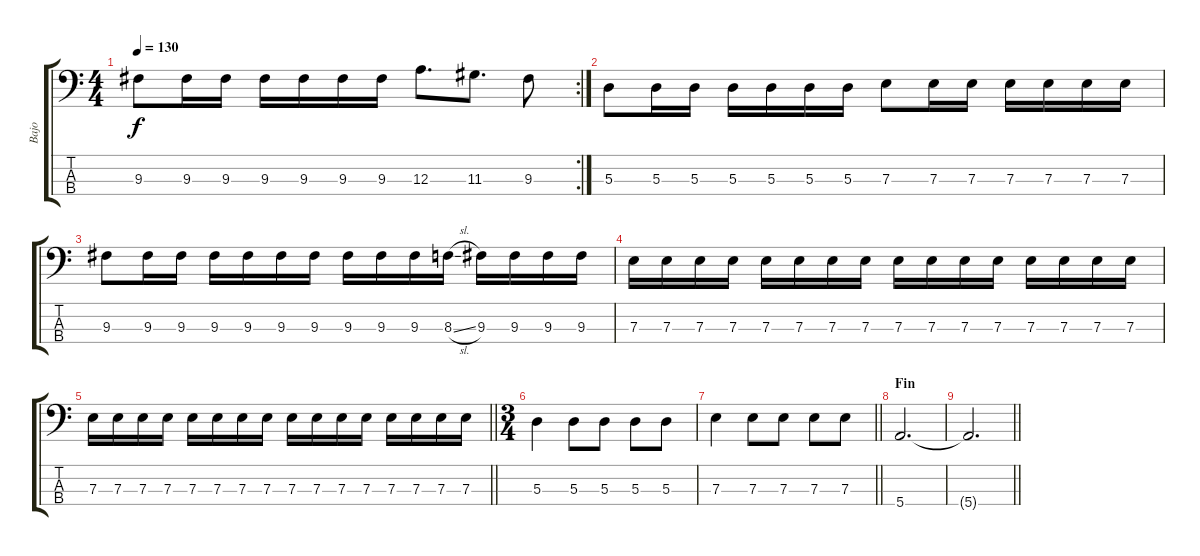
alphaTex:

\track ("Bajo" "Bajo") {instrument electricbasspick}
\staff {score tabs}
\tuning (G2 D2 A1 E1) {hide}
\rc 2
\ts (4 4)
\tempo 130
\clef f4
\ks c
9.3.8{dy f} 9.3.16 9.3.16 9.3.16 9.3.16 9.3.16 9.3.16 12.3.8{d} 11.3.8{d} 9.3.8 |
5.3.8 5.3.16 5.3.16 5.3.16 5.3.16 5.3.16 5.3.16 7.3.8 7.3.16 7.3.16 7.3.16 7.3.16 7.3.16 7.3.16 |
9.3.8 9.3.16 9.3.16 9.3.16 9.3.16 9.3.16 9.3.16 9.3.16 9.3.16 9.3.16 8.3{sl}.16 9.3.16 9.3.16 9.3.16 9.3.16 |
7.3.16 7.3.16 7.3.16 7.3.16 7.3.16 7.3.16 7.3.16 7.3.16 7.3.16 7.3.16 7.3.16 7.3.16 7.3.16 7.3.16 7.3.16 7.3.16 |
\barLineRight lightlight
7.3.16 7.3.16 7.3.16 7.3.16 7.3.16 7.3.16 7.3.16 7.3.16 7.3.16 7.3.16 7.3.16 7.3.16 7.3.16 7.3.16 7.3.16 7.3.16 |
\ts (3 4)
5.3.4 5.3.8 5.3.8 5.3.8 5.3.8 |
\barLineRight lightlight
7.3.4 7.3.8 7.3.8 7.3.8 7.3.8 |
\section ("" "Fin")
5.4.2{d} |
\barLineRight lightlight
5.4{t}.2{d}
